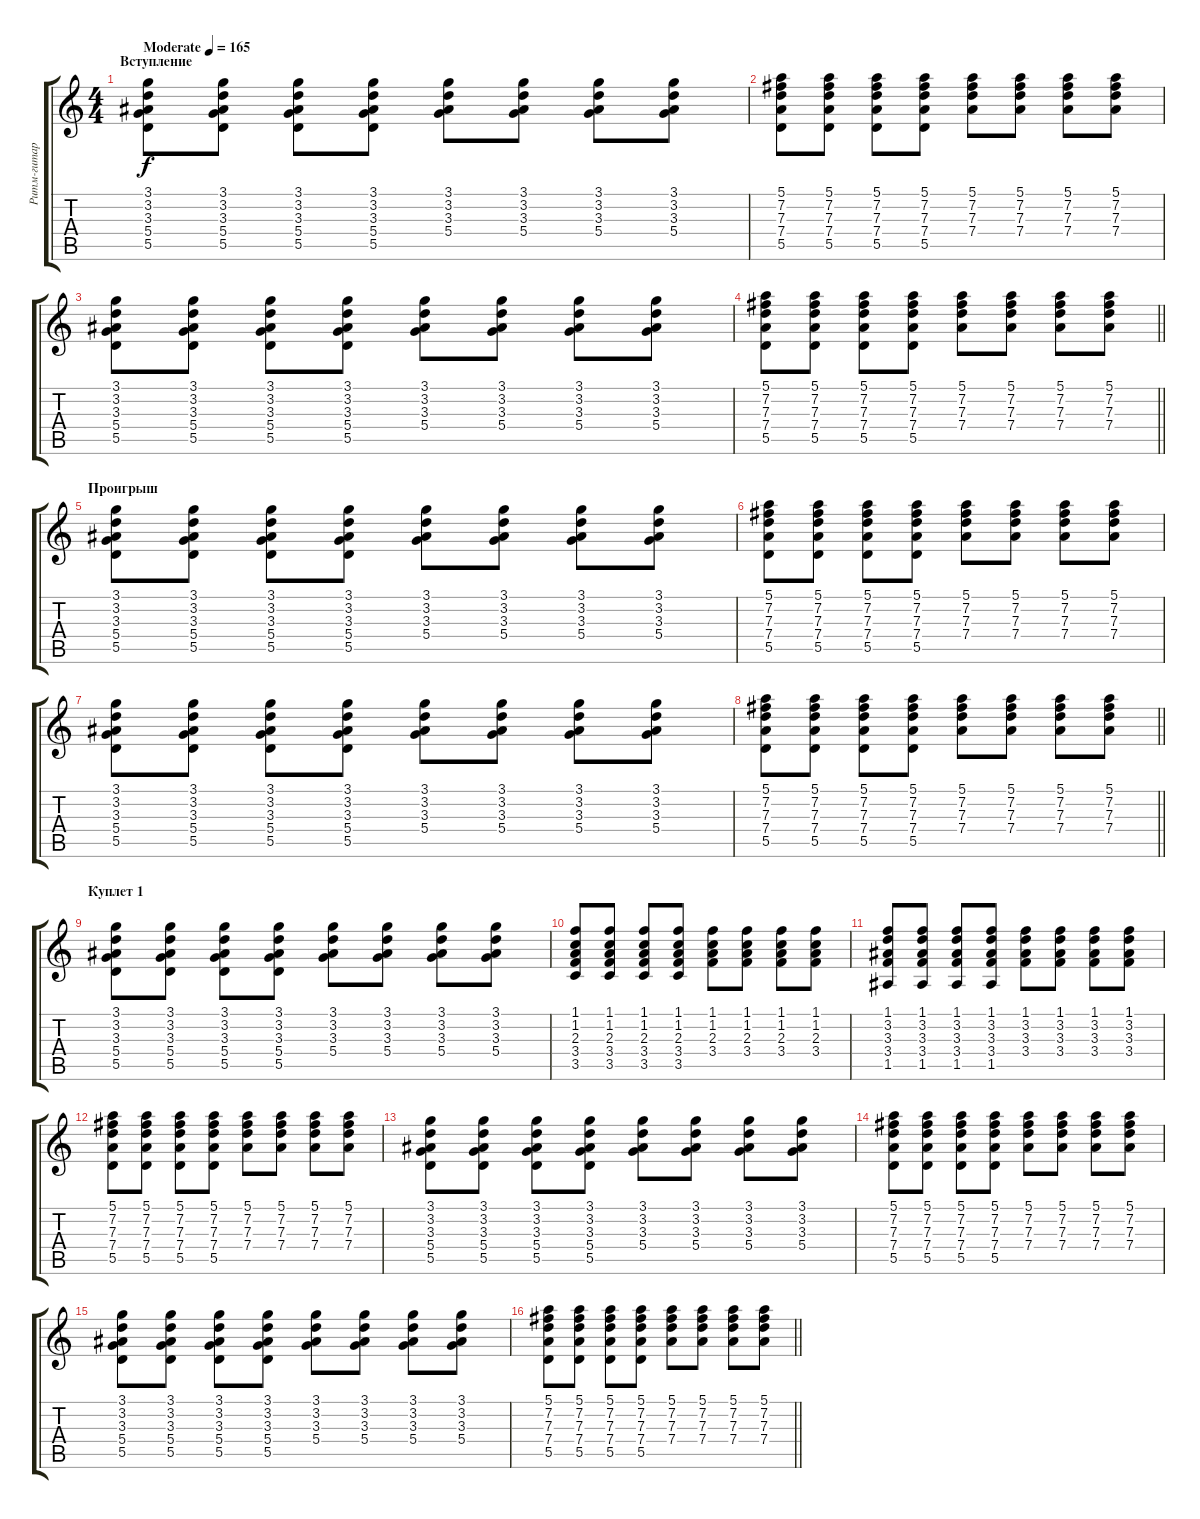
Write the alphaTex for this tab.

\track ("Ритм-гитара (overdrive)" "Ритм-гитар") {instrument overdrivenguitar}
\staff {score tabs}
\tuning (E4 B3 G3 D3 A2 E2) {hide}
\ts (4 4)
\section ("" "Вступление")
\tempo (165 "Moderate")
\clef g2
\ks c
(3.1 3.2 3.3 5.4 5.5).8{dy f instrument overdrivenguitar} (3.1 3.2 3.3 5.4 5.5).8 (3.1 3.2 3.3 5.4 5.5).8 (3.1 3.2 3.3 5.4 5.5).8 (3.1 3.2 3.3 5.4).8 (3.1 3.2 3.3 5.4).8 (3.1 3.2 3.3 5.4).8 (3.1 3.2 3.3 5.4).8 |
(5.1 7.2 7.3 7.4 5.5).8 (5.1 7.2 7.3 7.4 5.5).8 (5.1 7.2 7.3 7.4 5.5).8 (5.1 7.2 7.3 7.4 5.5).8 (5.1 7.2 7.3 7.4).8 (5.1 7.2 7.3 7.4).8 (5.1 7.2 7.3 7.4).8 (5.1 7.2 7.3 7.4).8 |
(3.1 3.2 3.3 5.4 5.5).8 (3.1 3.2 3.3 5.4 5.5).8 (3.1 3.2 3.3 5.4 5.5).8 (3.1 3.2 3.3 5.4 5.5).8 (3.1 3.2 3.3 5.4).8 (3.1 3.2 3.3 5.4).8 (3.1 3.2 3.3 5.4).8 (3.1 3.2 3.3 5.4).8 |
\barLineRight lightlight
(5.1 7.2 7.3 7.4 5.5).8 (5.1 7.2 7.3 7.4 5.5).8 (5.1 7.2 7.3 7.4 5.5).8 (5.1 7.2 7.3 7.4 5.5).8 (5.1 7.2 7.3 7.4).8 (5.1 7.2 7.3 7.4).8 (5.1 7.2 7.3 7.4).8 (5.1 7.2 7.3 7.4).8 |
\section ("" "Проигрыш")
(3.1 3.2 3.3 5.4 5.5).8 (3.1 3.2 3.3 5.4 5.5).8 (3.1 3.2 3.3 5.4 5.5).8 (3.1 3.2 3.3 5.4 5.5).8 (3.1 3.2 3.3 5.4).8 (3.1 3.2 3.3 5.4).8 (3.1 3.2 3.3 5.4).8 (3.1 3.2 3.3 5.4).8 |
(5.1 7.2 7.3 7.4 5.5).8 (5.1 7.2 7.3 7.4 5.5).8 (5.1 7.2 7.3 7.4 5.5).8 (5.1 7.2 7.3 7.4 5.5).8 (5.1 7.2 7.3 7.4).8 (5.1 7.2 7.3 7.4).8 (5.1 7.2 7.3 7.4).8 (5.1 7.2 7.3 7.4).8 |
(3.1 3.2 3.3 5.4 5.5).8 (3.1 3.2 3.3 5.4 5.5).8 (3.1 3.2 3.3 5.4 5.5).8 (3.1 3.2 3.3 5.4 5.5).8 (3.1 3.2 3.3 5.4).8 (3.1 3.2 3.3 5.4).8 (3.1 3.2 3.3 5.4).8 (3.1 3.2 3.3 5.4).8 |
\barLineRight lightlight
(5.1 7.2 7.3 7.4 5.5).8 (5.1 7.2 7.3 7.4 5.5).8 (5.1 7.2 7.3 7.4 5.5).8 (5.1 7.2 7.3 7.4 5.5).8 (5.1 7.2 7.3 7.4).8 (5.1 7.2 7.3 7.4).8 (5.1 7.2 7.3 7.4).8 (5.1 7.2 7.3 7.4).8 |
\section ("" "Куплет 1")
(3.1 3.2 3.3 5.4 5.5).8 (3.1 3.2 3.3 5.4 5.5).8 (3.1 3.2 3.3 5.4 5.5).8 (3.1 3.2 3.3 5.4 5.5).8 (3.1 3.2 3.3 5.4).8 (3.1 3.2 3.3 5.4).8 (3.1 3.2 3.3 5.4).8 (3.1 3.2 3.3 5.4).8 |
(1.1 1.2 2.3 3.4 3.5).8 (1.1 1.2 2.3 3.4 3.5).8 (1.1 1.2 2.3 3.4 3.5).8 (1.1 1.2 2.3 3.4 3.5).8 (1.1 1.2 2.3 3.4).8 (1.1 1.2 2.3 3.4).8 (1.1 1.2 2.3 3.4).8 (1.1 1.2 2.3 3.4).8 |
(1.1 3.2 3.3 3.4 1.5).8 (1.1 3.2 3.3 3.4 1.5).8 (1.1 3.2 3.3 3.4 1.5).8 (1.1 3.2 3.3 3.4 1.5).8 (1.1 3.2 3.3 3.4).8 (1.1 3.2 3.3 3.4).8 (1.1 3.2 3.3 3.4).8 (1.1 3.2 3.3 3.4).8 |
(5.1 7.2 7.3 7.4 5.5).8 (5.1 7.2 7.3 7.4 5.5).8 (5.1 7.2 7.3 7.4 5.5).8 (5.1 7.2 7.3 7.4 5.5).8 (5.1 7.2 7.3 7.4).8 (5.1 7.2 7.3 7.4).8 (5.1 7.2 7.3 7.4).8 (5.1 7.2 7.3 7.4).8 |
(3.1 3.2 3.3 5.4 5.5).8 (3.1 3.2 3.3 5.4 5.5).8 (3.1 3.2 3.3 5.4 5.5).8 (3.1 3.2 3.3 5.4 5.5).8 (3.1 3.2 3.3 5.4).8 (3.1 3.2 3.3 5.4).8 (3.1 3.2 3.3 5.4).8 (3.1 3.2 3.3 5.4).8 |
(5.1 7.2 7.3 7.4 5.5).8 (5.1 7.2 7.3 7.4 5.5).8 (5.1 7.2 7.3 7.4 5.5).8 (5.1 7.2 7.3 7.4 5.5).8 (5.1 7.2 7.3 7.4).8 (5.1 7.2 7.3 7.4).8 (5.1 7.2 7.3 7.4).8 (5.1 7.2 7.3 7.4).8 |
(3.1 3.2 3.3 5.4 5.5).8 (3.1 3.2 3.3 5.4 5.5).8 (3.1 3.2 3.3 5.4 5.5).8 (3.1 3.2 3.3 5.4 5.5).8 (3.1 3.2 3.3 5.4).8 (3.1 3.2 3.3 5.4).8 (3.1 3.2 3.3 5.4).8 (3.1 3.2 3.3 5.4).8 |
\barLineRight lightlight
(5.1 7.2 7.3 7.4 5.5).8 (5.1 7.2 7.3 7.4 5.5).8 (5.1 7.2 7.3 7.4 5.5).8 (5.1 7.2 7.3 7.4 5.5).8 (5.1 7.2 7.3 7.4).8 (5.1 7.2 7.3 7.4).8 (5.1 7.2 7.3 7.4).8 (5.1 7.2 7.3 7.4).8
